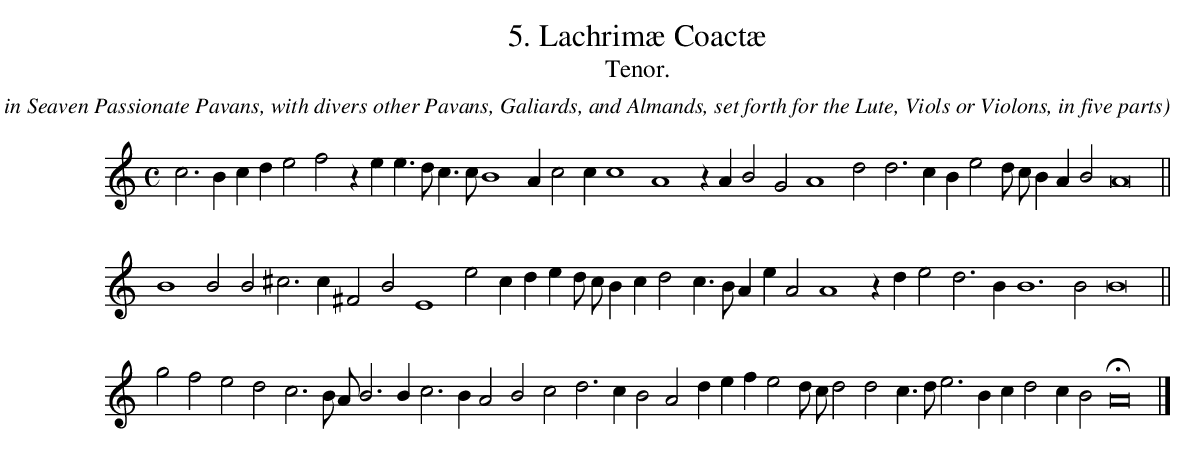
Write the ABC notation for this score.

X:1
T:5. Lachrim\ae Coact\ae
T:Tenor.
C: John Dowland
O: From Lachrim\ae, or Seaven Teares figured in Seaven Passionate Pavans, with divers other Pavans, Galiards, and Almands, set forth for the Lute, Viols or Violons, in five parts
L:1/4
M:C
K:Amin -8va
c3 B c d e2 f2 z e e > d c > c B4 A c2 c c4 A4 z A B2 G2 A4 d2 d3 c B e2 d/ c/ B A B2 A8 ||
B4 B2 B2 ^c3 c ^F2 B2 E4 e2 c d e d/ c/ B c d2 c > B A e A2 A4 z d e2 d3 B B6 B2 B8 ||
g2 f2 e2 d2 c3 B/ A/ B3 B c3 B A2 B2 c2 d3 c B2 A2 d e f e2 d/ c/ d2 d2 c > d e3 B c d2 c B2 HA8 |]
